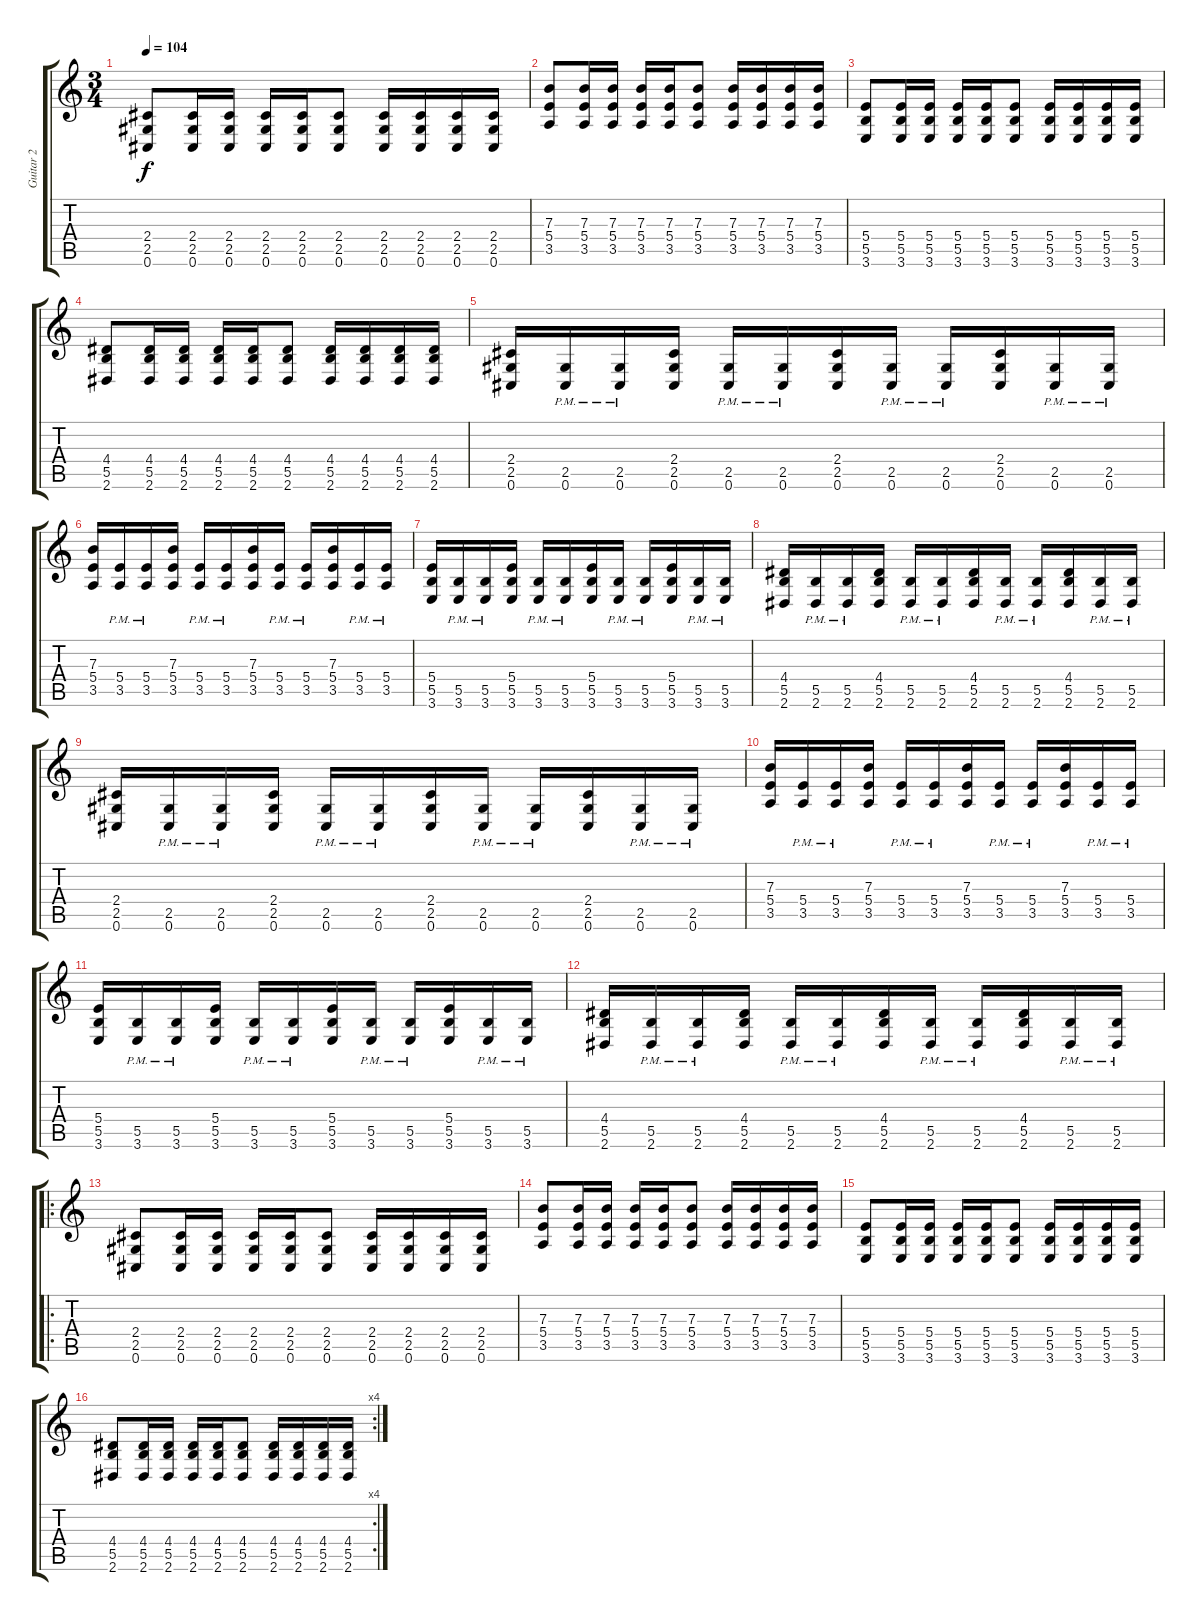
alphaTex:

\track ("Guitar 2" "Guitar 2") {instrument distortionguitar}
\staff {score tabs}
\tuning (Db4 Ab3 E3 B2 Gb2 Db2) {hide}
\ts (3 4)
\tempo 104
\clef g2
\ks c
(2.4 2.5 0.6).8{dy f} (2.4 2.5 0.6).16 (2.4 2.5 0.6).16 (2.4 2.5 0.6).16 (2.4 2.5 0.6).16 (2.4 2.5 0.6).8 (2.4 2.5 0.6).16 (2.4 2.5 0.6).16 (2.4 2.5 0.6).16 (2.4 2.5 0.6).16 |
(7.3 5.4 3.5).8 (7.3 5.4 3.5).16 (7.3 5.4 3.5).16 (7.3 5.4 3.5).16 (7.3 5.4 3.5).16 (7.3 5.4 3.5).8 (7.3 5.4 3.5).16 (7.3 5.4 3.5).16 (7.3 5.4 3.5).16 (7.3 5.4 3.5).16 |
(5.4 5.5 3.6).8 (5.4 5.5 3.6).16 (5.4 5.5 3.6).16 (5.4 5.5 3.6).16 (5.4 5.5 3.6).16 (5.4 5.5 3.6).8 (5.4 5.5 3.6).16 (5.4 5.5 3.6).16 (5.4 5.5 3.6).16 (5.4 5.5 3.6).16 |
(4.4 5.5 2.6).8 (4.4 5.5 2.6).16 (4.4 5.5 2.6).16 (4.4 5.5 2.6).16 (4.4 5.5 2.6).16 (4.4 5.5 2.6).8 (4.4 5.5 2.6).16 (4.4 5.5 2.6).16 (4.4 5.5 2.6).16 (4.4 5.5 2.6).16 |
(2.4 2.5 0.6).16{volume 13} (2.5{pm} 0.6).16 (2.5{pm} 0.6).16 (2.4 2.5 0.6).16 (2.5{pm} 0.6).16 (2.5{pm} 0.6).16 (2.4 2.5 0.6).16 (2.5{pm} 0.6).16 (2.5{pm} 0.6).16 (2.4 2.5 0.6).16 (2.5{pm} 0.6).16 (2.5{pm} 0.6).16 |
(7.3 5.4 3.5).16 (5.4{pm} 3.5).16 (5.4{pm} 3.5).16 (7.3 5.4 3.5).16 (5.4{pm} 3.5).16 (5.4{pm} 3.5).16 (7.3 5.4 3.5).16 (5.4{pm} 3.5).16 (5.4{pm} 3.5).16 (7.3 5.4 3.5).16 (5.4{pm} 3.5).16 (5.4{pm} 3.5).16 |
(5.4 5.5 3.6).16 (5.5{pm} 3.6).16 (5.5{pm} 3.6).16 (5.4 5.5 3.6).16 (5.5{pm} 3.6).16 (5.5{pm} 3.6).16 (5.4 5.5 3.6).16 (5.5{pm} 3.6).16 (5.5{pm} 3.6).16 (5.4 5.5 3.6).16 (5.5{pm} 3.6).16 (5.5{pm} 3.6).16 |
(4.4 5.5 2.6).16 (5.5{pm} 2.6).16 (5.5{pm} 2.6).16 (4.4 5.5 2.6).16 (5.5{pm} 2.6).16 (5.5{pm} 2.6).16 (4.4 5.5 2.6).16 (5.5{pm} 2.6).16 (5.5{pm} 2.6).16 (4.4 5.5 2.6).16 (5.5{pm} 2.6).16 (5.5{pm} 2.6).16 |
(2.4 2.5 0.6).16 (2.5{pm} 0.6).16 (2.5{pm} 0.6).16 (2.4 2.5 0.6).16 (2.5{pm} 0.6).16 (2.5{pm} 0.6).16 (2.4 2.5 0.6).16 (2.5{pm} 0.6).16 (2.5{pm} 0.6).16 (2.4 2.5 0.6).16 (2.5{pm} 0.6).16 (2.5{pm} 0.6).16 |
(7.3 5.4 3.5).16 (5.4{pm} 3.5).16 (5.4{pm} 3.5).16 (7.3 5.4 3.5).16 (5.4{pm} 3.5).16 (5.4{pm} 3.5).16 (7.3 5.4 3.5).16 (5.4{pm} 3.5).16 (5.4{pm} 3.5).16 (7.3 5.4 3.5).16 (5.4{pm} 3.5).16 (5.4{pm} 3.5).16 |
(5.4 5.5 3.6).16 (5.5{pm} 3.6).16 (5.5{pm} 3.6).16 (5.4 5.5 3.6).16 (5.5{pm} 3.6).16 (5.5{pm} 3.6).16 (5.4 5.5 3.6).16 (5.5{pm} 3.6).16 (5.5{pm} 3.6).16 (5.4 5.5 3.6).16 (5.5{pm} 3.6).16 (5.5{pm} 3.6).16 |
(4.4 5.5 2.6).16 (5.5{pm} 2.6).16 (5.5{pm} 2.6).16 (4.4 5.5 2.6).16 (5.5{pm} 2.6).16 (5.5{pm} 2.6).16 (4.4 5.5 2.6).16 (5.5{pm} 2.6).16 (5.5{pm} 2.6).16 (4.4 5.5 2.6).16 (5.5{pm} 2.6).16 (5.5{pm} 2.6).16 |
\ro
(2.4 2.5 0.6).8{balance 4} (2.4 2.5 0.6).16 (2.4 2.5 0.6).16 (2.4 2.5 0.6).16 (2.4 2.5 0.6).16 (2.4 2.5 0.6).8 (2.4 2.5 0.6).16 (2.4 2.5 0.6).16 (2.4 2.5 0.6).16 (2.4 2.5 0.6).16 |
(7.3 5.4 3.5).8 (7.3 5.4 3.5).16 (7.3 5.4 3.5).16 (7.3 5.4 3.5).16 (7.3 5.4 3.5).16 (7.3 5.4 3.5).8 (7.3 5.4 3.5).16 (7.3 5.4 3.5).16 (7.3 5.4 3.5).16 (7.3 5.4 3.5).16 |
(5.4 5.5 3.6).8 (5.4 5.5 3.6).16 (5.4 5.5 3.6).16 (5.4 5.5 3.6).16 (5.4 5.5 3.6).16 (5.4 5.5 3.6).8 (5.4 5.5 3.6).16 (5.4 5.5 3.6).16 (5.4 5.5 3.6).16 (5.4 5.5 3.6).16 |
\rc 4
(4.4 5.5 2.6).8 (4.4 5.5 2.6).16 (4.4 5.5 2.6).16 (4.4 5.5 2.6).16 (4.4 5.5 2.6).16 (4.4 5.5 2.6).8 (4.4 5.5 2.6).16 (4.4 5.5 2.6).16 (4.4 5.5 2.6).16 (4.4 5.5 2.6).16
